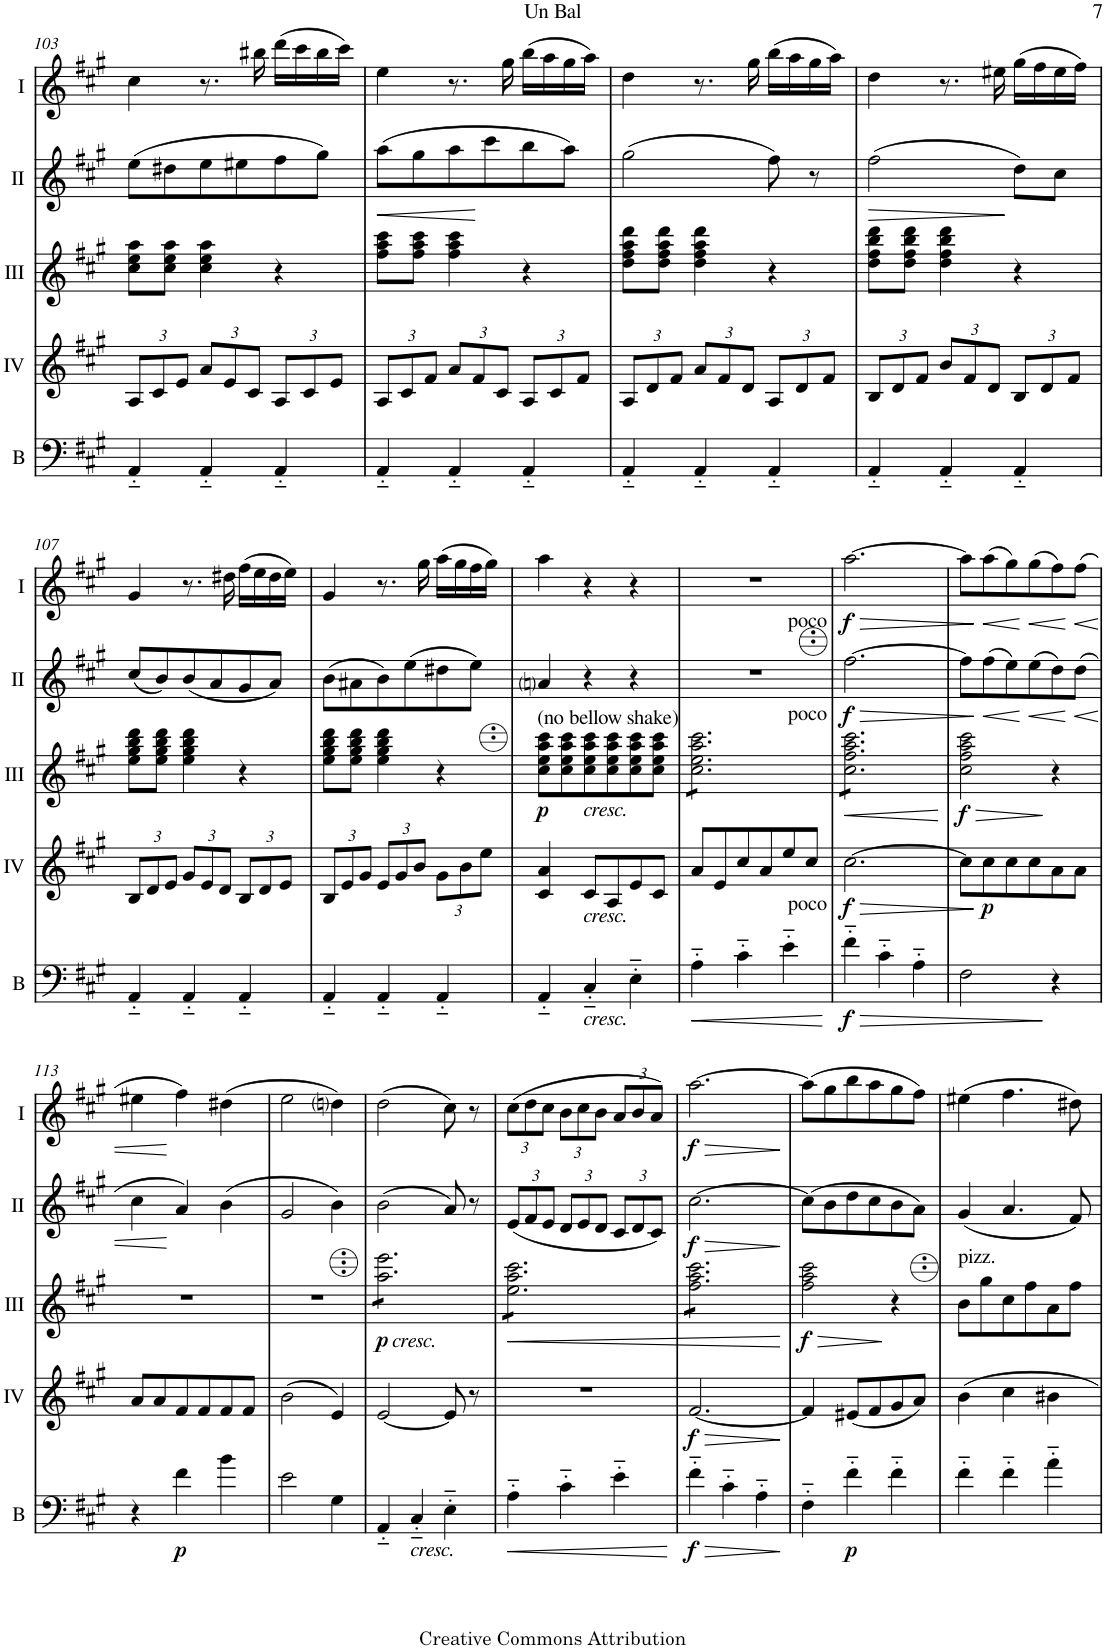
**kern	**dynam	**kern	**dynam	**kern	**dynam	**kern	**dynam	**kern	**dynam
*part5	*part5	*part4	*part4	*part3	*part3	*part2	*part2	*part1	*part1
*staff5	*staff5	*staff4	*staff4	*staff3	*staff3	*staff2	*staff2	*staff1	*staff1
*I"Bass	*	*I"Acc. 4	*	*I"Acc. 3	*	*I"Acc. 2	*	*I"Acc. 1	*
*I'B	*	*	*	*	*	*	*	*	*
!!LO:PB:g=z
*clefF4	*	*clefG2	*	*clefG2	*	*clefG2	*	*clefG2	*
*Trd7c12	*	*	*	*	*	*	*	*	*
*k[f#c#g#]	*	*k[f#c#g#]	*	*k[f#c#g#]	*	*k[f#c#g#]	*	*k[f#c#g#]	*
*M3/4	*	*M3/4	*	*M3/4	*	*M3/4	*	*M3/4	*
*	*	*Xbrackettup	*	*	*	*	*	*	*
=103	=103	=103	=103	=103	=103	=103	=103	=103	=103
4AA'~/	.	12A/L	.	8c#\ 8e\ 8a\L	.	(8e\L	.	4cc#\	.
.	.	12c#/	.	.	.	.	.	.	.
.	.	.	.	8c#\ 8e\ 8a\J	.	8d#X\	.	.	.
.	.	12e/J	.	.	.	.	.	.	.
4AA'~/	.	12a/L	.	4c#\ 4e\ 4a\	.	8e\	.	8.r	.
.	.	12e/	.	.	.	.	.	.	.
.	.	.	.	.	.	8e#X\	.	.	.
.	.	12c#/J	.	.	.	.	.	.	.
.	.	.	.	.	.	.	.	16bb#X\	.
4AA'~/	.	12A/L	.	4r	.	8f#\	.	(16ddd\LL	.
.	.	.	.	.	.	.	.	16ccc#\	.
.	.	12c#/	.	.	.	.	.	.	.
.	.	.	.	.	.	8g#\J)	.	16bb#\	.
.	.	12e/J	.	.	.	.	.	.	.
.	.	.	.	.	.	.	.	16ccc#\JJ)	.
=104	=104	=104	=104	=104	=104	=104	=104	=104	=104
!	!	!	!	!	!	!	!LO:HP:b	!	!
4AA'~/	.	12A/L	.	8f#\ 8a\ 8cc#\L	.	(8a\L	<	4ee\	.
.	.	12c#/	.	.	.	.	.	.	.
.	.	.	.	8f#\ 8a\ 8cc#\J	.	8g#\	.	.	.
.	.	12f#/J	.	.	.	.	.	.	.
4AA'~/	.	12a/L	.	4f#\ 4a\ 4cc#\	.	8a\	.	8.r	.
.	.	12f#/	.	.	.	.	.	.	.
.	.	.	.	.	.	8cc#\	[	.	.
.	.	12c#/J	.	.	.	.	.	.	.
.	.	.	.	.	.	.	.	16gg#\	.
4AA'~/	.	12A/L	.	4r	.	8b\	.	(16bb\LL	.
.	.	.	.	.	.	.	.	16aa\	.
.	.	12c#/	.	.	.	.	.	.	.
.	.	.	.	.	.	8a\J)	.	16gg#\	.
.	.	12f#/J	.	.	.	.	.	.	.
.	.	.	.	.	.	.	.	16aa\JJ)	.
=105	=105	=105	=105	=105	=105	=105	=105	=105	=105
4AA'~/	.	12A/L	.	8d\ 8f#\ 8a\ 8dd\L	.	(2g#\	.	4dd\	.
.	.	12d/	.	.	.	.	.	.	.
.	.	.	.	8d\ 8f#\ 8a\ 8dd\J	.	.	.	.	.
.	.	12f#/J	.	.	.	.	.	.	.
4AA'~/	.	12a/L	.	4d\ 4f#\ 4a\ 4dd\	.	.	.	8.r	.
.	.	12f#/	.	.	.	.	.	.	.
.	.	12d/J	.	.	.	.	.	.	.
.	.	.	.	.	.	.	.	16gg#\	.
4AA'~/	.	12A/L	.	4r	.	8f#\)	.	(16bb\LL	.
.	.	.	.	.	.	.	.	16aa\	.
.	.	12d/	.	.	.	.	.	.	.
.	.	.	.	.	.	8r	.	16gg#\	.
.	.	12f#/J	.	.	.	.	.	.	.
.	.	.	.	.	.	.	.	16aa\JJ)	.
=106	=106	=106	=106	=106	=106	=106	=106	=106	=106
!	!	!	!	!	!	!	!LO:HP:b	!	!
4AA'~/	.	12B/L	.	8d\ 8f#\ 8b\ 8dd\L	.	(2f#\	>	4dd\	.
.	.	12d/	.	.	.	.	.	.	.
.	.	.	.	8d\ 8f#\ 8b\ 8dd\J	.	.	.	.	.
.	.	12f#/J	.	.	.	.	.	.	.
4AA'~/	.	12b/L	.	4d\ 4f#\ 4b\ 4dd\	.	.	.	8.r	.
.	.	12f#/	.	.	.	.	.	.	.
.	.	12d/J	.	.	.	.	.	.	.
.	.	.	.	.	.	.	.	16ee#X\	.
4AA'~/	.	12B/L	.	4r	.	8d\L)	]	(16gg#\LL	.
.	.	.	.	.	.	.	.	16ff#\	.
.	.	12d/	.	.	.	.	.	.	.
.	.	.	.	.	.	8c#\J	.	16ee#\	.
.	.	12f#/J	.	.	.	.	.	.	.
.	.	.	.	.	.	.	.	16ff#\JJ)	.
!!LO:LB:g=z
=107	=107	=107	=107	=107	=107	=107	=107	=107	=107
4AA'~/	.	12B/L	.	8e\ 8g#\ 8b\ 8dd\L	.	(8c#/L	.	4g#/	.
.	.	12d/	.	.	.	.	.	.	.
.	.	.	.	8e\ 8g#\ 8b\ 8dd\J	.	8B/)	.	.	.
.	.	12e/J	.	.	.	.	.	.	.
4AA'~/	.	12g#/L	.	4e\ 4g#\ 4b\ 4dd\	.	(8B/	.	8.r	.
.	.	12e/	.	.	.	.	.	.	.
.	.	.	.	.	.	8A/	.	.	.
.	.	12d/J	.	.	.	.	.	.	.
.	.	.	.	.	.	.	.	16dd#X\	.
4AA'~/	.	12B/L	.	4r	.	8G#/	.	(16ff#\LL	.
.	.	.	.	.	.	.	.	16ee\	.
.	.	12d/	.	.	.	.	.	.	.
.	.	.	.	.	.	8A/J)	.	16dd#\	.
.	.	12e/J	.	.	.	.	.	.	.
.	.	.	.	.	.	.	.	16ee\JJ)	.
=108	=108	=108	=108	=108	=108	=108	=108	=108	=108
4AA'~/	.	12B/L	.	8e\ 8g#\ 8b\ 8dd\L	.	(8B\L	.	4g#/	.
.	.	12e/	.	.	.	.	.	.	.
.	.	.	.	8e\ 8g#\ 8b\ 8dd\J	.	8A#X\	.	.	.
.	.	12g#/J	.	.	.	.	.	.	.
4AA'~/	.	12e/L	.	4e\ 4g#\ 4b\ 4dd\	.	8B\)	.	8.r	.
.	.	12g#/	.	.	.	.	.	.	.
.	.	.	.	.	.	(8e\	.	.	.
.	.	12b/J	.	.	.	.	.	.	.
.	.	.	.	.	.	.	.	16gg#\	.
4AA'~/	.	12g#\L	.	4r	.	8d#X\	.	(16aa\LL	.
.	.	.	.	.	.	.	.	16gg#\	.
.	.	12b\	.	.	.	.	.	.	.
.	.	.	.	.	.	8e\J)	.	16ff#\	.
.	.	12ee\J	.	.	.	.	.	.	.
.	.	.	.	.	.	.	.	16gg#\JJ)	.
=109	=109	=109	=109	=109	=109	=109	=109	=109	=109
!	!	!	!	!LO:TX:a:t=(no bellow shake)	!	!	!	!	!
!	!	!	!	!	!LO:DY:b	!	!	!	!
4AA'~/	.	4c#/ 4a/	.	8cc#\ 8ee\ 8aa\ 8ccc#\L	p	4Ani/	.	4aa\	.
.	.	.	.	8cc#\ 8ee\ 8aa\ 8ccc#\	.	.	.	.	.
!	!	!	!	!LO:TX:b:i:t=cresc.	!	!	!	!	!
!	!	!LO:TX:b:i:t=cresc.	!	!	!	!	!	!	!
!LO:TX:b:i:t=cresc.	!	!	!	!	!	!	!	!	!
4C#'~/	.	8c#/L	.	8cc#\ 8ee\ 8aa\ 8ccc#\	.	4r	.	4r	.
.	.	8A/	.	8cc#\ 8ee\ 8aa\ 8ccc#\	.	.	.	.	.
4E'~\	.	8e/	.	8cc#\ 8ee\ 8aa\ 8ccc#\	.	4r	.	4r	.
.	.	8c#/J	.	8cc#\ 8ee\ 8aa\ 8ccc#\J	.	.	.	.	.
=110	=110	=110	=110	=110	=110	=110	=110	=110	=110
!	!LO:HP:b	!	!	!	!	!	!	!	!
*	*	*	*	*tremolo	*	*	*	*	*
4A'~\	<	8a/L	.	8cc#\ 8ee\ 8aa\ 8ccc#\L	.	2.r	.	2.r	.
.	.	8e/	.	8cc#\ 8ee\ 8aa\ 8ccc#\	.	.	.	.	.
4c#'~\	.	8cc#/	.	8cc#\ 8ee\ 8aa\ 8ccc#\	.	.	.	.	.
.	.	8a/	.	8cc#\ 8ee\ 8aa\ 8ccc#\	.	.	.	.	.
4e'~\	.	8ee/	.	8cc#\ 8ee\ 8aa\ 8ccc#\	.	.	.	.	.
.	.	8cc#/J	.	8cc#\ 8ee\ 8aa\ 8ccc#\J	.	.	.	.	.
.	[	.	.	.	.	.	.	.	.
=111	=111	=111	=111	=111	=111	=111	=111	=111	=111
!	!	!	!	!	!	!	!	!LO:TX:b:t=poco	!
!	!	!	!	!	!	!LO:TX:b:t=poco	!	!	!
!	!	!LO:TX:b:t=poco	!	!	!	!	!	!	!
!	!LO:HP:b	!	!LO:HP:b	!	!LO:HP:b	!	!LO:HP:b	!	!LO:HP:b
!	!LO:DY:n=1:b	!	!LO:DY:n=1:b	!	!	!	!LO:DY:n=1:b	!	!LO:DY:n=1:b
4f#'~\	> f	[2.cc#\	> f	8cc#\ 8ff#\ 8aa\ 8ccc#\L	<	[2.ff#\	> f	[2.aa\	> f
.	.	.	.	8cc#\ 8ff#\ 8aa\ 8ccc#\	.	.	.	.	.
4c#'~\	.	.	.	8cc#\ 8ff#\ 8aa\ 8ccc#\	.	.	.	.	.
.	.	.	.	8cc#\ 8ff#\ 8aa\ 8ccc#\	.	.	.	.	.
4A'~\	.	.	.	8cc#\ 8ff#\ 8aa\ 8ccc#\	.	.	.	.	.
.	.	.	.	8cc#\ 8ff#\ 8aa\ 8ccc#\J	.	.	.	.	.
*	*	*	*	*Xtremolo	*	*	*	*	*
.	.	.	.	.	[	.	.	.	.
=112	=112	=112	=112	=112	=112	=112	=112	=112	=112
!	!	!	!	!	!LO:HP:b	!	!	!	!
!	!	!	!	!	!LO:DY:n=1:b	!	!	!	!
2F#\	.	8cc#\L]	.	2cc#\ 2ff#\ 2aa\ 2ccc#\	> f	8ff#\L]	.	8aa\L]	.
!	!	!	!LO:DY:n=1:b	!	!	!	!LO:HP:n=1:b	!	!LO:HP:n=1:b
.	.	8cc#\	] p	.	.	(8ff#\	] <	(8aa\	] <
.	.	8cc#\	.	.	.	8ee\)	.	8gg#\)	.
!	!	!	!	!	!	!	!LO:HP:n=1:b	!	!LO:HP:n=1:b
.	.	8cc#\	.	.	.	(8ee\	[ <	(8gg#\	[ <
4r	]	8a\	.	4r	]	8dd\)	.	8ff#\)	.
!	!	!	!	!	!	!	!LO:HP:n=1:b	!	!LO:HP:n=1:b
.	.	8a\J	.	.	.	(8dd\J	[ <	(8ff#\J	[ <
!!LO:LB:g=z
=113	=113	=113	=113	=113	=113	=113	=113	=113	=113
4r	.	8a/L	.	2.r	.	4cc#\	.	4ee#X\	.
.	.	8a/	.	.	.	.	.	.	.
!	!LO:DY:b	!	!	!	!	!	!	!	!
4f#\	p	8f#/	.	.	.	4a/)	[	4ff#\)	[
.	.	8f#/	.	.	.	.	.	.	.
4b\	.	8f#/	.	.	.	(4b\	.	(4dd#X\	.
.	.	8f#/J	.	.	.	.	.	.	.
=114	=114	=114	=114	=114	=114	=114	=114	=114	=114
2e\	.	(2b\	.	2.r	.	2g#/	.	2ee\	.
4G#\	.	4e/)	.	.	.	4b\)	.	4ddni\)	.
=115	=115	=115	=115	=115	=115	=115	=115	=115	=115
!	!	!	!	!LO:TX:b:i:t=cresc.	!	!	!	!	!
!	!	!	!	!	!LO:DY:b	!	!	!	!
*	*	*	*	*tremolo	*	*	*	*	*
4AA'~/	.	[2e/	.	8a\ 8ee\L	p	(2b\	.	(2dd\	.
.	.	.	.	8a\ 8ee\	.	.	.	.	.
!LO:TX:b:i:t=cresc.	!	!	!	!	!	!	!	!	!
4C#'~/	.	.	.	8a\ 8ee\	.	.	.	.	.
.	.	.	.	8a\ 8ee\	.	.	.	.	.
4E'~\	.	8e/]	.	8a\ 8ee\	.	8a/)	.	8cc#\)	.
.	.	8r	.	8a\ 8ee\J	.	8r	.	8r	.
=116	=116	=116	=116	=116	=116	=116	=116	=116	=116
!	!LO:HP:b	!	!	!	!LO:HP:b	!	!	!	!
*	*	*	*	*	*	*Xbrackettup	*	*Xbrackettup	*
4A'~\	<	2.r	.	8e\ 8a\ 8cc#\L	<	(12e/L	.	(12cc#\L	.
.	.	.	.	.	.	12f#/	.	12dd\	.
.	.	.	.	8e\ 8a\ 8cc#\	.	.	.	.	.
.	.	.	.	.	.	12e/J	.	12cc#\J	.
4c#'~\	.	.	.	8e\ 8a\ 8cc#\	.	12d/L	.	12b\L	.
.	.	.	.	.	.	12e/	.	12cc#\	.
.	.	.	.	8e\ 8a\ 8cc#\	.	.	.	.	.
.	.	.	.	.	.	12d/J	.	12b\J	.
4e'~\	.	.	.	8e\ 8a\ 8cc#\	.	12c#/L	.	12a/L	.
.	.	.	.	.	.	12d/	.	12b/	.
.	.	.	.	8e\ 8a\ 8cc#\J	.	.	.	.	.
.	.	.	.	.	.	12c#/J)	.	12a/J)	.
.	[	.	.	.	.	.	.	.	.
=117	=117	=117	=117	=117	=117	=117	=117	=117	=117
!	!LO:HP:b	!	!LO:HP:b	!	!	!	!LO:HP:b	!	!LO:HP:b
!	!LO:DY:n=1:b	!	!LO:DY:n=1:b	!	!	!	!LO:DY:n=1:b	!	!LO:DY:n=1:b
4f#'~\	> f	[2.f#/	> f	8f#\ 8a\ 8cc#\L	.	[2.cc#\	> f	[2.aa\	> f
.	.	.	.	8f#\ 8a\ 8cc#\	.	.	.	.	.
4c#'~\	.	.	.	8f#\ 8a\ 8cc#\	.	.	.	.	.
.	.	.	.	8f#\ 8a\ 8cc#\	.	.	.	.	.
4A'~\	.	.	.	8f#\ 8a\ 8cc#\	.	.	.	.	.
.	.	.	.	8f#\ 8a\ 8cc#\J	.	.	.	.	.
*	*	*	*	*Xtremolo	*	*	*	*	*
.	]	.	]	.	[	.	]	.	]
=118	=118	=118	=118	=118	=118	=118	=118	=118	=118
!	!	!	!	!	!LO:HP:b	!	!	!	!
!	!	!	!	!	!LO:DY:n=1:b	!	!	!	!
4F#'~\	.	4f#/]	.	2f#\ 2a\ 2cc#\	> f	(8cc#\L]	.	(8aa\L]	.
.	.	.	.	.	.	8b\	.	8gg#\	.
!	!LO:DY:b	!	!	!	!	!	!	!	!
4f#'~\	p	(8e#X/L	.	.	.	8dd\	.	8bb\	.
.	.	8f#/	.	.	.	8cc#\	.	8aa\	.
4f#'~\	.	8g#/	.	4r	]	8b\	.	8gg#\	.
.	.	8a/J)	.	.	.	8a\J)	.	8ff#\J)	.
=119	=119	=119	=119	=119	=119	=119	=119	=119	=119
!	!	!	!	!LO:TX:a:t=pizz.	!	!	!	!	!
4f#'~\	.	4b\	.	8b\L	.	(4g#/	.	(4ee#X\	.
.	.	.	.	8gg#\	.	.	.	.	.
4f#'~\	.	4cc#\	.	8cc#\	.	4.a/	.	4.ff#\	.
.	.	.	.	8ff#\	.	.	.	.	.
4a'~\	.	4b#X\	.	8a\	.	.	.	.	.
.	.	.	.	8ff#\J	.	8f#/)	.	8dd#X\)	.
=	=	=	=	=	=	=	=	=	=
*-	*-	*-	*-	*-	*-	*-	*-	*-	*-
